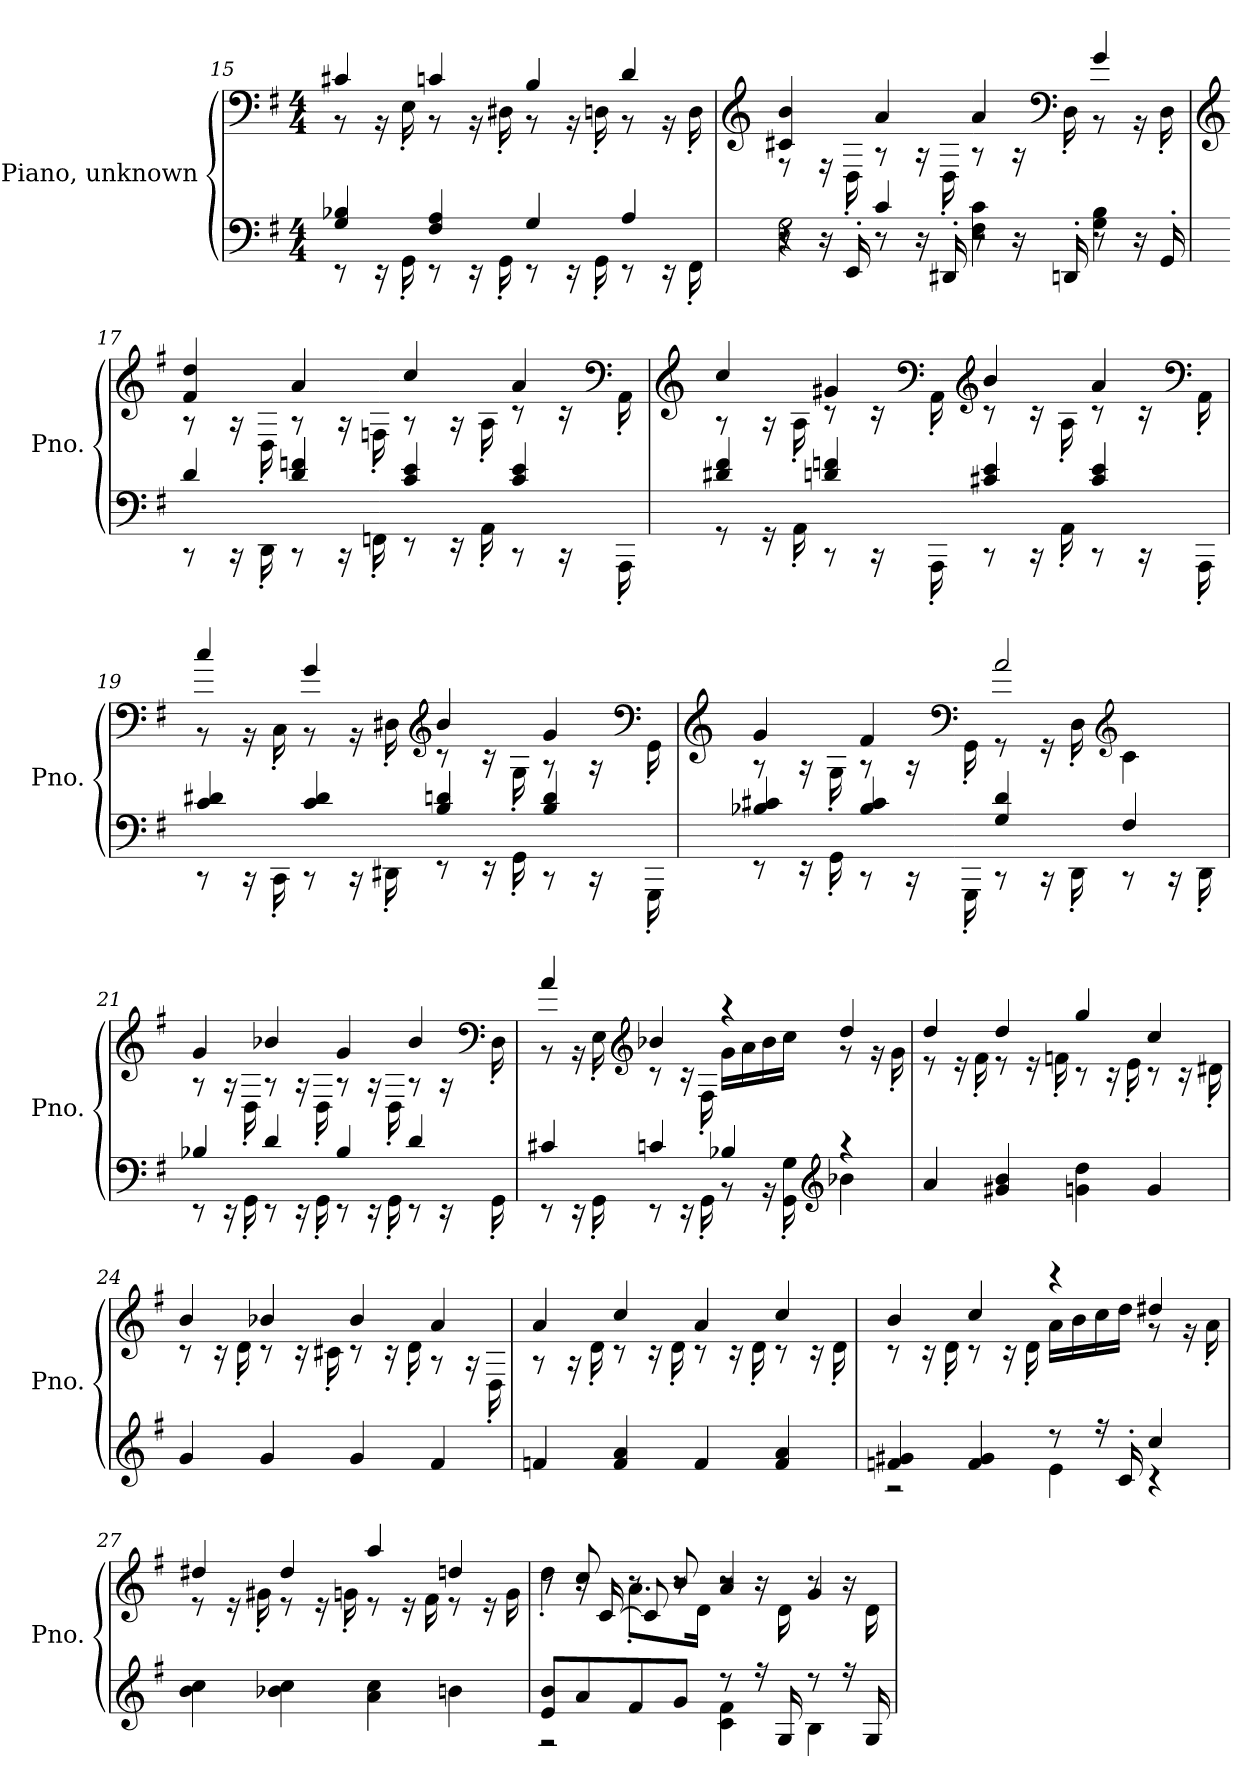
**kern	**kern
*part1	*part1
*staff2	*staff1
*I"Piano, unknown	*
*I'Pno.	*
*clefF4	*clefF4
*k[f#]	*k[f#]
*M4/4	*M4/4
=15	=15
*^	*^
4G/ 4B-X/	8r	4c#X/	8r
.	16r	.	16r
.	16GG'\	.	16E'\
4F#/ 4A/	8r	4cn/	8r
.	16r	.	16r
.	16GG'\	.	16D#X'\
4G/	8r	4B/	8r
.	16r	.	16r
.	16GG'\	.	16Dn'\
4A/	8r	4d/	8r
.	16r	.	16r
.	16FF#'\	.	16D'\
*v	*v	*	*
!!LO:LB:g=z	!!
=16	=16	=16
*	*clefG2	*
*^	*	*
*	*^	*	*
4r	2G\	8r	4c#X/ 4b/	8r
.	.	16r	.	16r
.	.	16EE'/	.	16D'\
4c/	.	8r	4a/	8r
.	.	16r	.	16r
.	.	16DD#X'/	.	16D'\
2r	4F#\ 4c\	8r	4a/	8r
.	.	16r	.	16r
*	*	*	*clefF4	*
.	.	16DDn'/	.	16D'\
.	4G\ 4B\	8r	4g/	8r
.	.	16r	.	16r
.	.	16GG'/	.	16D'\
*v	*v	*v	*	*
=17	=17	=17
*	*clefG2	*
*^	*	*
4d/	8r	4f#/ 4dd/	8r
.	16r	.	16r
.	16DD'\	.	16D'\
4d/ 4fn/	8r	4a/	8r
.	16r	.	16r
.	16FFn'\	.	16Fn'\
4c/ 4e/	8r	4cc/	8r
.	16r	.	16r
.	16AA'\	.	16A'\
4c/ 4e/	8r	4a/	8r
.	16r	.	16r
*	*	*clefF4	*
.	16AAA'\	.	16AA'\
!!LO:LB:g=z	!!
=18	=18	=18	=18
*	*	*clefG2	*
4d#X/ 4f#/	8r	4cc/	8r
.	16r	.	16r
.	16AA'\	.	16A'\
4dn/ 4fn/	8r	4g#X/	8r
.	16r	.	16r
*	*	*clefF4	*
.	16AAA'\	.	16AA'\
*	*	*clefG2	*
4c#X/ 4e/	8r	4b/	8r
.	16r	.	16r
.	16AA'\	.	16A'\
4c#/ 4e/	8r	4a/	8r
.	16r	.	16r
*	*	*clefF4	*
.	16AAA'\	.	16AA'\
=19	=19	=19	=19
4c/ 4d#X/	8r	4cc/	8r
.	16r	.	16r
.	16CC'\	.	16C'\
4c/ 4d#/	8r	4g/	8r
.	16r	.	16r
.	16DD#X'\	.	16D#X'\
*	*	*clefG2	*
4B/ 4dn/	8r	4b/	8r
.	16r	.	16r
.	16GG'\	.	16G'\
4B/ 4d/	8r	4g/	8r
.	16r	.	16r
*	*	*clefF4	*
.	16GGG'\	.	16GG'\
!!LO:LB:g=z	!!
=20	=20	=20	=20
*	*	*clefG2	*
4B-X/ 4c#X/	8r	4g/	8r
.	16r	.	16r
.	16GG'\	.	16G'\
4B-/ 4c#/	8r	4f#/	8r
.	16r	.	16r
*	*	*clefF4	*
.	16GGG'\	.	16GG'\
4G/ 4d/	8r	2a/	8r
.	16r	.	16r
.	16DD'\	.	16D'\
*	*	*clefG2	*
4F#/	8r	.	4c\
.	16r	.	.
.	16DD'\	.	.
=21	=21	=21	=21
4B-X/	8r	4g/	8r
.	16r	.	16r
.	16GG'\	.	16D'\
4d/	8r	4b-X/	8r
.	16r	.	16r
.	16GG'\	.	16D'\
4B-/	8r	4g/	8r
.	16r	.	16r
.	16GG'\	.	16D'\
4d/	8r	4b-/	8r
.	16r	.	16r
*	*	*clefF4	*
.	16GG'\	.	16D'\
!!LO:LB:g=z	!!
=22	=22	=22	=22
4c#X/	8r	4a/	8r
.	16r	.	16r
.	16GG'\	.	16E'\
*	*	*clefG2	*
4cn/	8r	4b-X/	8r
.	16r	.	16r
.	16GG'\	.	16F#'\
4B-X/	8r	4r	16g\LL
.	.	.	16a\
.	16r	.	16b-\
.	16GG\' 16G\'	.	16cc\JJ
*clefG2	*	*	*
4r	4b-X\	4dd/	8r
.	.	.	16r
.	.	.	16g'\
*v	*v	*	*
=23	=23	=23
4a/	4dd/	8r
.	.	16r
.	.	16f#'\
4g#X/ 4b/	4dd/	8r
.	.	16r
.	.	16fn'\
4gn\ 4dd\	4gg/	8r
.	.	16r
.	.	16e'\
4g/	4cc/	8r
.	.	16r
.	.	16d#X'\
!!LO:LB:g=z	!!
=24	=24	=24
4g/	4b/	8r
.	.	16r
.	.	16d'\
4g/	4b-X/	8r
.	.	16r
.	.	16c#X'\
4g/	4b-/	8r
.	.	16r
.	.	16d'\
4f#/	4a/	8r
.	.	16r
.	.	16D'\
=25	=25	=25
4fn/	4a/	8r
.	.	16r
.	.	16d'\
4f/ 4a/	4cc/	8r
.	.	16r
.	.	16d'\
4f/	4a/	8r
.	.	16r
.	.	16d'\
4f/ 4a/	4cc/	8r
.	.	16r
.	.	16d'\
=26	=26	=26
*^	*	*
4fn/ 4g#X/	2r	4b/	8r
.	.	.	16r
.	.	.	16d'\
4f/ 4g#/	.	4cc/	8r
.	.	.	16r
.	.	.	16d'\
8r	4e\	4r	16a\LL
.	.	.	16b\
16r	.	.	16cc\
16c'/	.	.	16dd\JJ
4cc/	4r	4dd#X/	8r
.	.	.	16r
.	.	.	16a'\
*v	*v	*	*
!!LO:PB:g=z	!!
=27	=27	=27
4b\ 4cc\	4dd#X/	8r
.	.	16r
.	.	16g#X'\
4b-X\ 4cc\	4dd#/	8r
.	.	16r
.	.	16gn'\
4a\ 4cc\	4aa/	8r
.	.	16r
.	.	16f#\
4bn\	4ddn/	8r
.	.	16r
.	.	16g\
=28	=28	=28
*^	*	*^
8e/ 8b/L	2r	8r	4dd'\	8r
8a/	.	8cc/	.	16r
.	.	.	.	[16c/
8f#/	.	8r	8.a'\L	8c/]
8g/J	.	8b/	.	8r
.	.	.	16d\Jk	.
8r	4c\ 4f#\	4a/	8r	2r
16r	.	.	16r	.
16G/	.	.	16d\	.
8r	4B\	4g/	8r	.
16r	.	.	16r	.
16G/	.	.	16d\	.
*v	*v	*	*	*
*	*v	*v	*v
=	=
*-	*-
